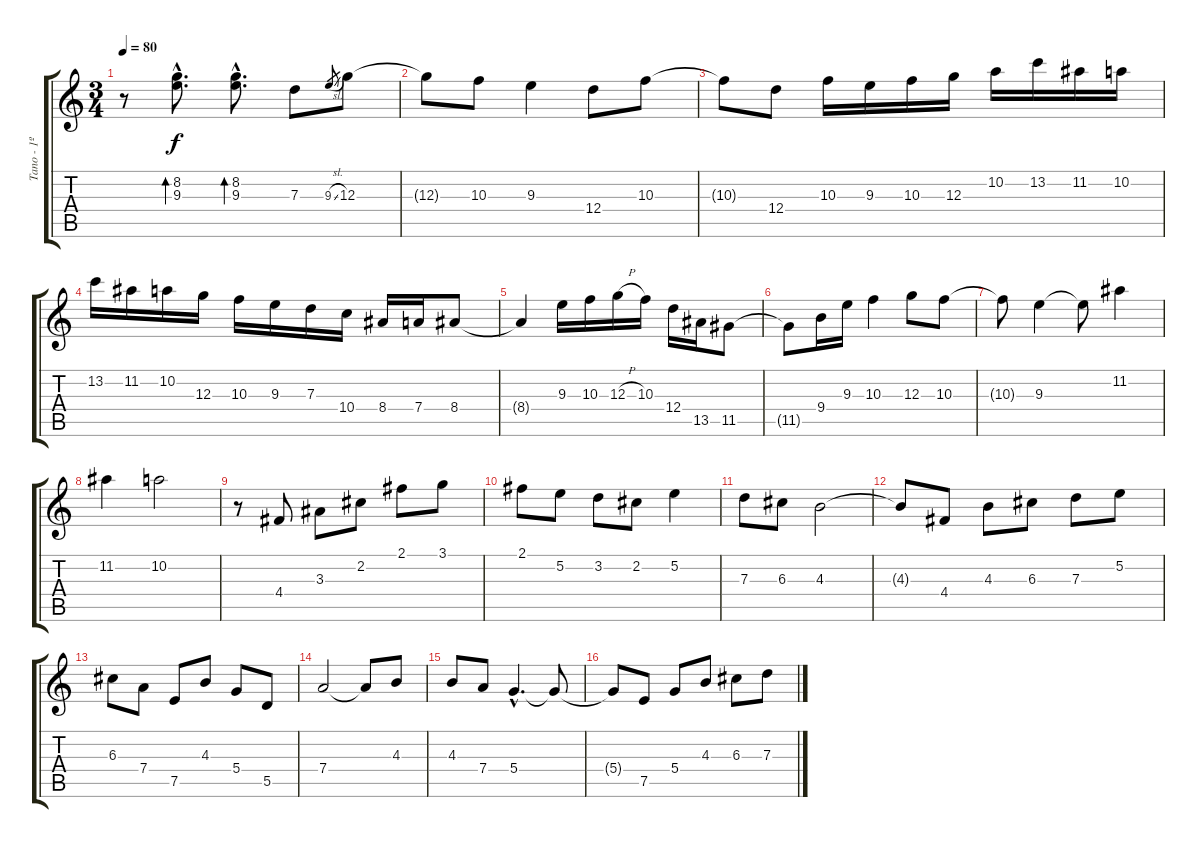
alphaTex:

\track ("Tano - 1º Guitarra" "Tano - 1º ") {instrument acousticguitarnylon}
\staff {score tabs}
\tuning (E4 B3 G3 D3 A2 E2) {hide}
\ts (3 4)
\tempo 80
\clef g2
\ks c
r.8{dy f} (8.2{hac} 9.3{hac}).8{d bd 480} (8.2{hac} 9.3{hac}).8{d bd 480} 7.3.8 9.3{sl}.8{gr} 12.3.8 |
12.3{t}.8 10.3.8 9.3.4 12.4.8 10.3.8 |
10.3{t}.8 12.4.8 10.3.16 9.3.16 10.3.16 12.3.16 10.2.16 13.2.16 11.2.16 10.2.16 |
13.2.16 11.2.16 10.2.16 12.3.16 10.3.16 9.3.16 7.3.16 10.4.16 8.4.16 7.4.16 8.4.8 |
8.4{t}.4 9.3.16 10.3.16 12.3{h}.16 10.3.16 12.4.16 13.5.16 11.5.8 |
11.5{t}.8 9.4.16 9.3.16 10.3.4 12.3.8 10.3.8 |
10.3{t}.8 9.3.4 9.3{t}.8 11.2.4 |
11.2.4 10.2.2 |
r.8 4.4.8 3.3.8 2.2.8 2.1.8 3.1.8 |
2.1.8 5.2.8 3.2.8 2.2.8 5.2.4 |
7.3.8 6.3.8 4.3.2 |
4.3{t}.8 4.4.8 4.3.8 6.3.8 7.3.8 5.2.8 |
6.3.8 7.4.8 7.5.8 4.3.8 5.4.8 5.5.8 |
7.4.2 7.4{t}.8 4.3.8 |
4.3.8 7.4.8 5.4{hac}.4{d} 5.4{t}.8 |
5.4{t}.8 7.5.8 5.4.8 4.3.8 6.3.8 7.3.8
